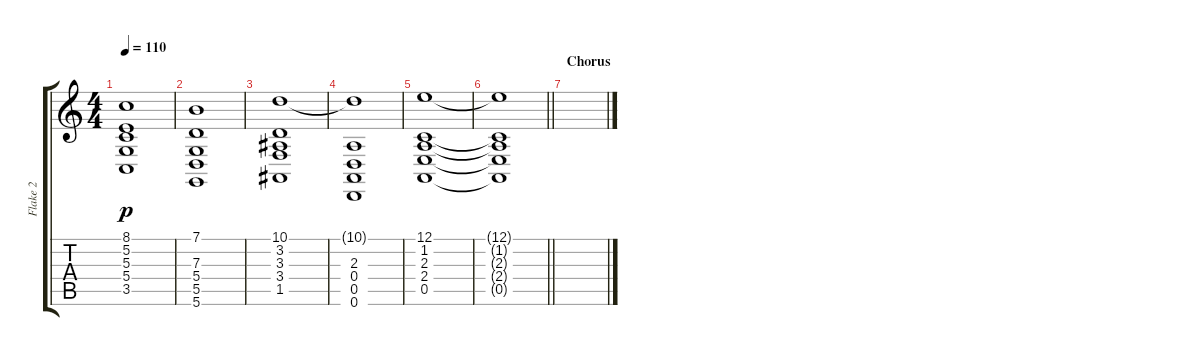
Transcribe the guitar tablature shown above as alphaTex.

\track ("Flake 2" "Flake 2") {instrument pad4choir}
\staff {score tabs}
\tuning (E4 B3 G3 D3 A2 D2) {hide}
\ts (4 4)
\tempo 110
\clef g2
\ks c
(8.1{t} 5.2{t} 5.3{t} 5.4{t} 3.5{t}).1{dy p} |
(7.1 7.3 5.4 5.5 5.6).1 |
(10.1 3.2 3.3 3.4 1.5).1 |
(10.1{t} 2.3 0.4 0.5 0.6).1 |
(12.1 1.2 2.3 2.4 0.5).1 |
\barLineRight lightlight
(12.1{t} 1.2{t} 2.3{t} 2.4{t} 0.5{t}).1 |
\section ("" "Chorus")
